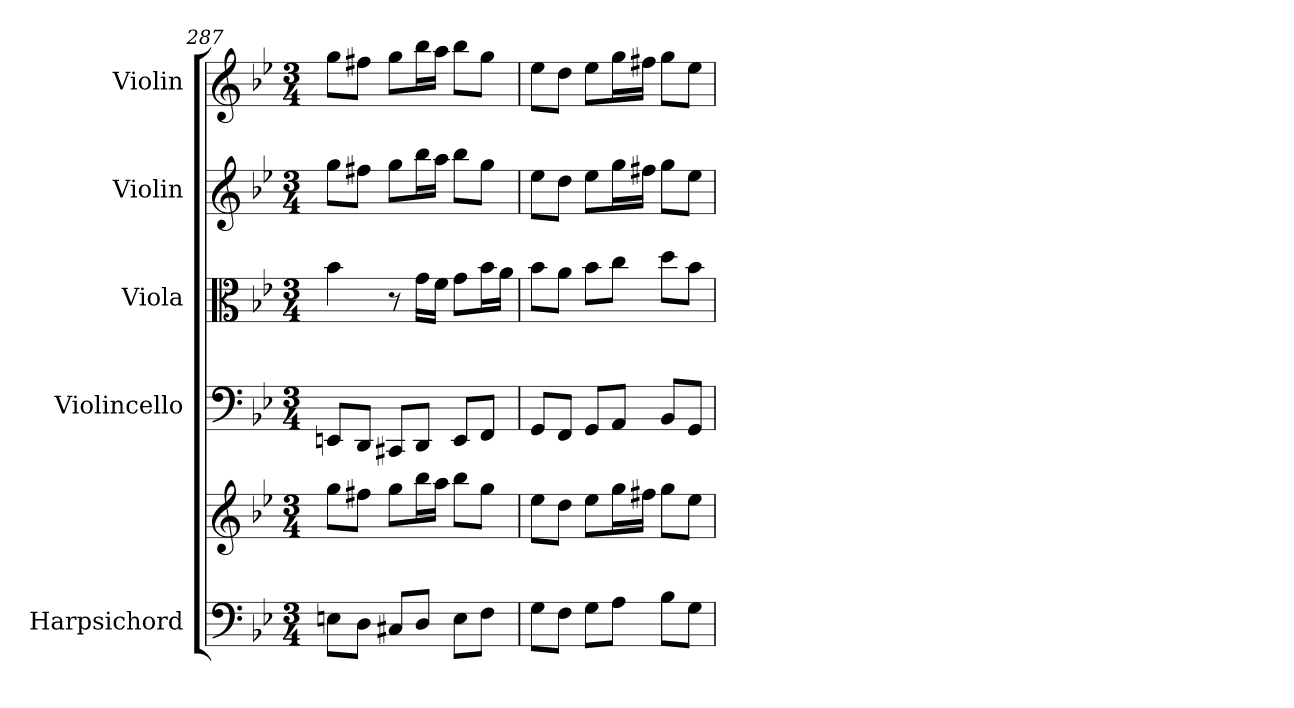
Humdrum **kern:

**kern	**kern	**kern	**kern	**kern	**kern
*part5	*part5	*part4	*part3	*part2	*part1
*staff6	*staff5	*staff4	*staff3	*staff2	*staff1
*I"Harpsichord	*	*I"Violincello	*I"Viola	*I"Violin	*I"Violin
*I'Hpschd	*	*I'Vc	*I'Vla	*I'Vln	*I'Vln
!!LO:PB:g=z
*clefF4	*clefG2	*clefF4	*clefC3	*clefG2	*clefG2
*k[b-e-]	*k[b-e-]	*k[b-e-]	*k[b-e-]	*k[b-e-]	*k[b-e-]
*M3/4	*M3/4	*M3/4	*M3/4	*M3/4	*M3/4
=287	=287	=287	=287	=287	=287
8En\L	8gg\L	8EEn/L	4b-\	8gg\L	8gg\L
8D\J	8ff#X\J	8DD/J	.	8ff#X\J	8ff#X\J
8C#X/L	8gg\L	8CC#X/L	8r	8gg\L	8gg\L
8D/J	16bb-\L	8DD/J	16g\LL	16bb-\L	16bb-\L
.	16aa\JJ	.	16f\JJ	16aa\JJ	16aa\JJ
8E\L	8bb-\L	8EE/L	8g\L	8bb-\L	8bb-\L
8F\J	8gg\J	8FF/J	16b-\L	8gg\J	8gg\J
.	.	.	16a\JJ	.	.
=288	=288	=288	=288	=288	=288
8G\L	8ee-\L	8GG/L	8b-\L	8ee-\L	8ee-\L
8F\J	8dd\J	8FF/J	8a\J	8dd\J	8dd\J
8G\L	8ee-\L	8GG/L	8b-\L	8ee-\L	8ee-\L
8A\J	16gg\L	8AA/J	8cc\J	16gg\L	16gg\L
.	16ff#X\JJ	.	.	16ff#X\JJ	16ff#X\JJ
8B-\L	8gg\L	8BB-/L	8dd\L	8gg\L	8gg\L
8G\J	8ee-\J	8GG/J	8b-\J	8ee-\J	8ee-\J
=	=	=	=	=	=
*-	*-	*-	*-	*-	*-
